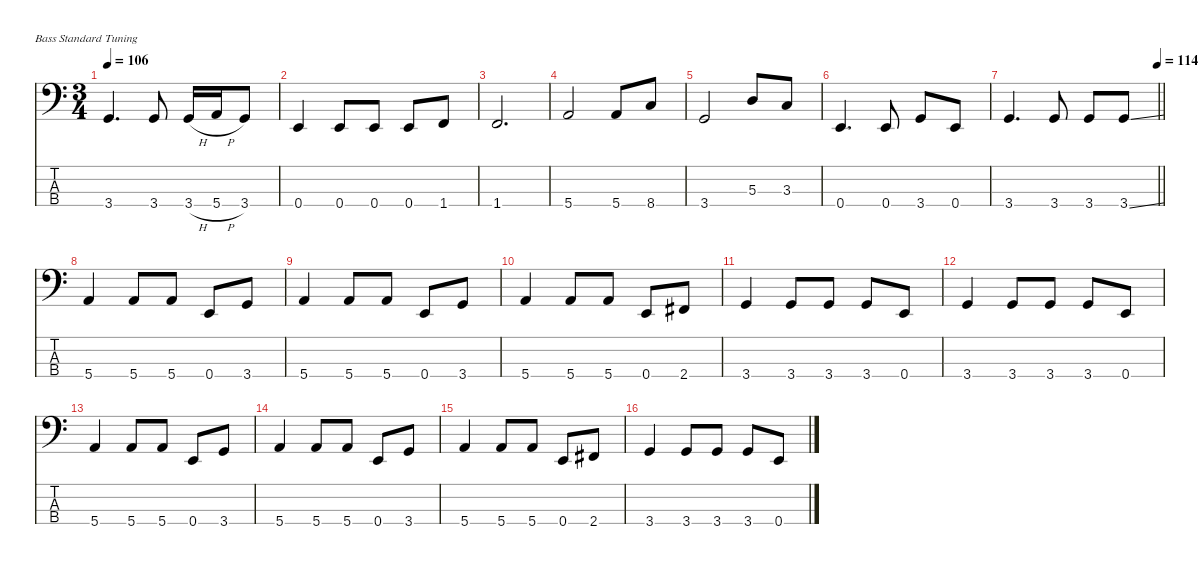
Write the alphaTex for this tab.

\defaultSystemsLayout 4
\hideDynamics
\bracketExtendMode nobrackets
\singleTrackTrackNamePolicy hidden
\multiTrackTrackNamePolicy hidden
\otherSystemsTrackNameOrientation horizontal
\track ("Jason  Newsted" "el.bs.") {instrument electricbasspick}
\staff {score tabs}
\tuning (G2 D2 A1 E1)
\ts (3 4)
\tempo 106
\clef f4
\ks c
3.4.4{d dy f beam Up} 3.4.8{beam Up} 3.4{h}.16{beam Up} 5.4{h}.16{beam Up} 3.4.8{beam Up} |
0.4.4{beam Up} 0.4.8{beam Up} 0.4.8{beam Up} 0.4.8{beam Up} 1.4.8{beam Up} |
1.4.2{d beam Up} |
5.4.2{beam Up} 5.4.8{beam Up} 8.4.8{beam Up} |
3.4.2{beam Up} 5.3.8{beam Up} 3.3.8{beam Up} |
0.4.4{d beam Up} 0.4.8{beam Up} 3.4.8{beam Up} 0.4.8{beam Up} |
\tempo (114 1)
\barLineRight lightlight
3.4.4{d beam Up} 3.4.8{beam Up} 3.4.8{beam Up} 3.4{ss}.8{beam Up} |
5.4.4{beam Up} 5.4.8{beam Up} 5.4.8{beam Up} 0.4.8{beam Up} 3.4.8{beam Up} |
5.4.4{beam Up} 5.4.8{beam Up} 5.4.8{beam Up} 0.4.8{beam Up} 3.4.8{beam Up} |
5.4.4{beam Up} 5.4.8{beam Up} 5.4.8{beam Up} 0.4.8{beam Up} 2.4{acc #}.8{beam Up} |
3.4.4{beam Up} 3.4.8{beam Up} 3.4.8{beam Up} 3.4.8{beam Up} 0.4.8{beam Up} |
3.4.4{beam Up} 3.4.8{beam Up} 3.4.8{beam Up} 3.4.8{beam Up} 0.4.8{beam Up} |
5.4.4{beam Up} 5.4.8{beam Up} 5.4.8{beam Up} 0.4.8{beam Up} 3.4.8{beam Up} |
5.4.4{beam Up} 5.4.8{beam Up} 5.4.8{beam Up} 0.4.8{beam Up} 3.4.8{beam Up} |
5.4.4{beam Up} 5.4.8{beam Up} 5.4.8{beam Up} 0.4.8{beam Up} 2.4{acc #}.8{beam Up} |
3.4.4{beam Up} 3.4.8{beam Up} 3.4.8{beam Up} 3.4.8{beam Up} 0.4.8{beam Up}
